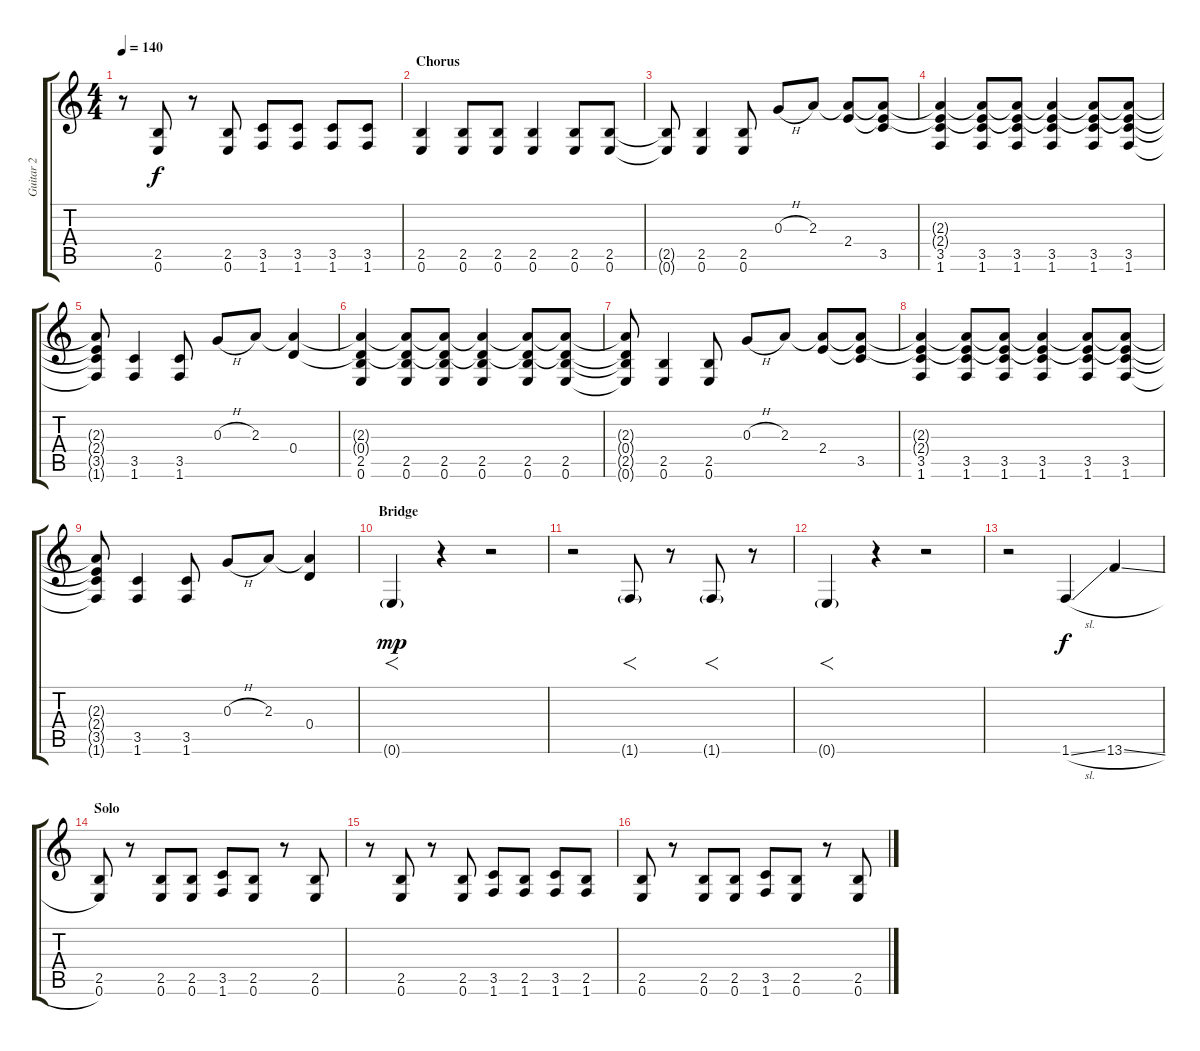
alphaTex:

\track ("Guitar 2" "Guitar 2") {instrument distortionguitar}
\staff {score tabs}
\tuning (E4 B3 G3 D3 A2 E2) {hide}
\ts (4 4)
\tempo 140
\clef g2
\ks c
r.8{dy f} (2.5 0.6).8 r.8 (2.5 0.6).8 (3.5 1.6).8 (3.5 1.6).8 (3.5 1.6).8 (3.5 1.6).8 |
\section ("" "Chorus")
(2.5 0.6).4 (2.5 0.6).8 (2.5 0.6).8 (2.5 0.6).4 (2.5 0.6).8 (2.5 0.6).8 |
(2.5{t} 0.6{t}).8 (2.5 0.6).4 (2.5 0.6).8 0.3{h}.8 2.3.8 (2.3{t} 2.4).8 (2.3{t} 2.4{t} 3.5).8 |
(2.3{t} 2.4{t} 3.5 1.6).4 (2.3{t} 2.4{t} 3.5 1.6).8 (2.3{t} 2.4{t} 3.5 1.6).8 (2.3{t} 2.4{t} 3.5 1.6).4 (2.3{t} 2.4{t} 3.5 1.6).8 (2.3{t} 2.4{t} 3.5 1.6).8 |
(2.3{t} 2.4{t} 3.5{t} 1.6{t}).8 (3.5 1.6).4 (3.5 1.6).8 0.3{h}.8 2.3.8 (2.3{t} 0.4).4 |
(2.3{t} 0.4{t} 2.5 0.6).4 (2.3{t} 0.4{t} 2.5 0.6).8 (2.3{t} 0.4{t} 2.5 0.6).8 (2.3{t} 0.4{t} 2.5 0.6).4 (2.3{t} 0.4{t} 2.5 0.6).8 (2.3{t} 0.4{t} 2.5 0.6).8 |
(2.3{t} 0.4{t} 2.5{t} 0.6{t}).8 (2.5 0.6).4 (2.5 0.6).8 0.3{h}.8 2.3.8 (2.3{t} 2.4).8 (2.3{t} 2.4{t} 3.5).8 |
(2.3{t} 2.4{t} 3.5 1.6).4 (2.3{t} 2.4{t} 3.5 1.6).8 (2.3{t} 2.4{t} 3.5 1.6).8 (2.3{t} 2.4{t} 3.5 1.6).4 (2.3{t} 2.4{t} 3.5 1.6).8 (2.3{t} 2.4{t} 3.5 1.6).8 |
(2.3{t} 2.4{t} 3.5{t} 1.6{t}).8 (3.5 1.6).4 (3.5 1.6).8 0.3{h}.8 2.3.8 (2.3{t} 0.4).4 |
\section ("" "Bridge")
0.6{g}.4{f dy mp} r.4 r.2 |
r.2 1.6{g}.8{f} r.8 1.6{g}.8{f} r.8 |
0.6{g}.4{f} r.4 r.2 |
r.2 1.6{sl}.4{dy f} 13.6{sl}.4 |
\section ("" "Solo")
(2.5 0.6).8 r.8 (2.5 0.6).8 (2.5 0.6).8 (3.5 1.6).8 (2.5 0.6).8 r.8 (2.5 0.6).8 |
r.8 (2.5 0.6).8 r.8 (2.5 0.6).8 (3.5 1.6).8 (2.5 1.6).8 (3.5 1.6).8 (2.5 1.6).8 |
(2.5 0.6).8 r.8 (2.5 0.6).8 (2.5 0.6).8 (3.5 1.6).8 (2.5 0.6).8 r.8 (2.5 0.6).8
